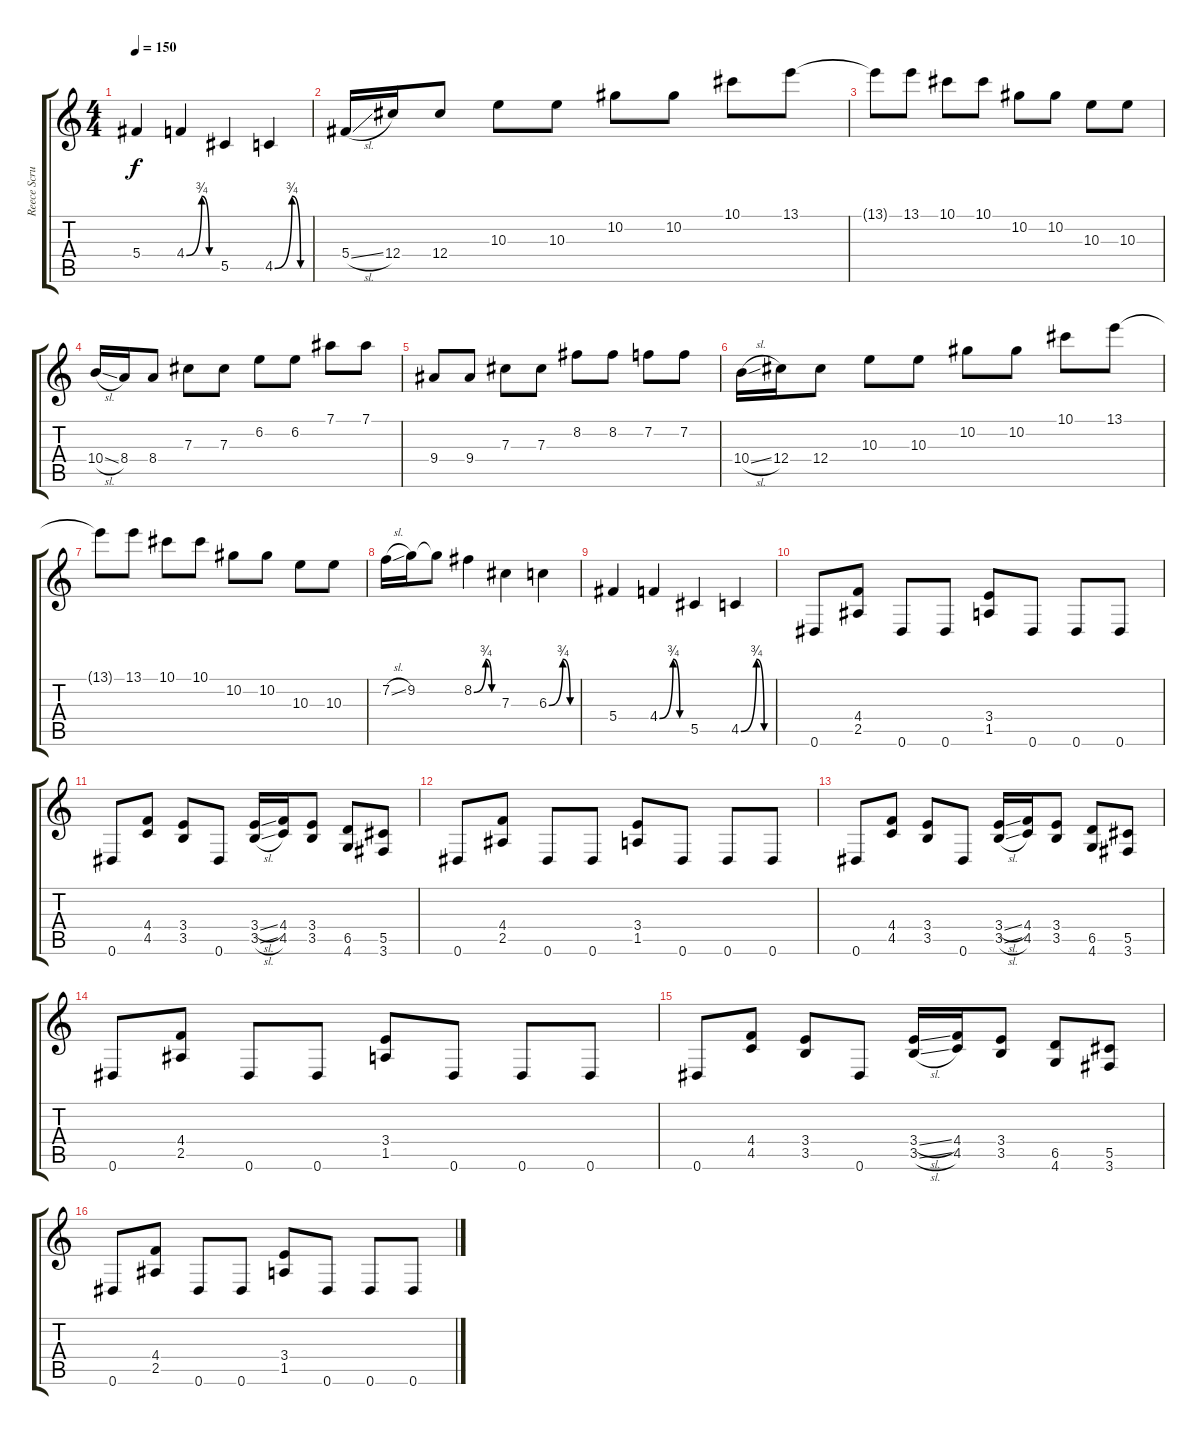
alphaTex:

\track ("Reece Scruggs" "Reece Scru") {instrument distortionguitar}
\staff {score tabs}
\tuning (Eb4 Bb3 Gb3 Db3 Ab2 Eb2) {hide}
\ts (4 4)
\tempo 150
\clef g2
\ks c
5.4.4{dy f} 4.4{be (custom 0 0 30 3 45 0 60 0)}.4 5.5.4 4.5{be (custom 0 0 30 3 45 0 60 0)}.4 |
5.4{sl}.16 12.4.16 12.4.8 10.3.8 10.3.8 10.2.8 10.2.8 10.1.8 13.1.8 |
13.1{t}.8 13.1.8 10.1.8 10.1.8 10.2.8 10.2.8 10.3.8 10.3.8 |
10.4{sl}.16 8.4.16 8.4.8 7.3.8 7.3.8 6.2.8 6.2.8 7.1.8 7.1.8 |
9.4.8 9.4.8 7.3.8 7.3.8 8.2.8 8.2.8 7.2.8 7.2.8 |
10.4{sl}.16 12.4.16 12.4.8 10.3.8 10.3.8 10.2.8 10.2.8 10.1.8 13.1.8 |
13.1{t}.8 13.1.8 10.1.8 10.1.8 10.2.8 10.2.8 10.3.8 10.3.8 |
7.2{sl}.16 9.2.16 9.2{t}.8 8.2{be (custom 0 0 30 3 45 0 60 0)}.4 7.3.4 6.3{be (custom 0 0 30 3 46 0 60 0)}.4 |
5.4.4 4.4{be (custom 0 0 30 3 45 0 60 0)}.4 5.5.4 4.5{be (custom 0 0 30 3 45 0 60 0)}.4 |
0.6.8 (4.4 2.5).8 0.6.8 0.6.8 (3.4 1.5).8 0.6.8 0.6.8 0.6.8 |
0.6.8 (4.4 4.5).8 (3.4 3.5).8 0.6.8 (3.4{sl} 3.5{sl}).16 (4.4 4.5).16 (3.4 3.5).8 (6.5 4.6).8 (5.5 3.6).8 |
0.6.8 (4.4 2.5).8 0.6.8 0.6.8 (3.4 1.5).8 0.6.8 0.6.8 0.6.8 |
0.6.8 (4.4 4.5).8 (3.4 3.5).8 0.6.8 (3.4{sl} 3.5{sl}).16 (4.4 4.5).16 (3.4 3.5).8 (6.5 4.6).8 (5.5 3.6).8 |
0.6.8 (4.4 2.5).8 0.6.8 0.6.8 (3.4 1.5).8 0.6.8 0.6.8 0.6.8 |
0.6.8 (4.4 4.5).8 (3.4 3.5).8 0.6.8 (3.4{sl} 3.5{sl}).16 (4.4 4.5).16 (3.4 3.5).8 (6.5 4.6).8 (5.5 3.6).8 |
0.6.8 (4.4 2.5).8 0.6.8 0.6.8 (3.4 1.5).8 0.6.8 0.6.8 0.6.8
